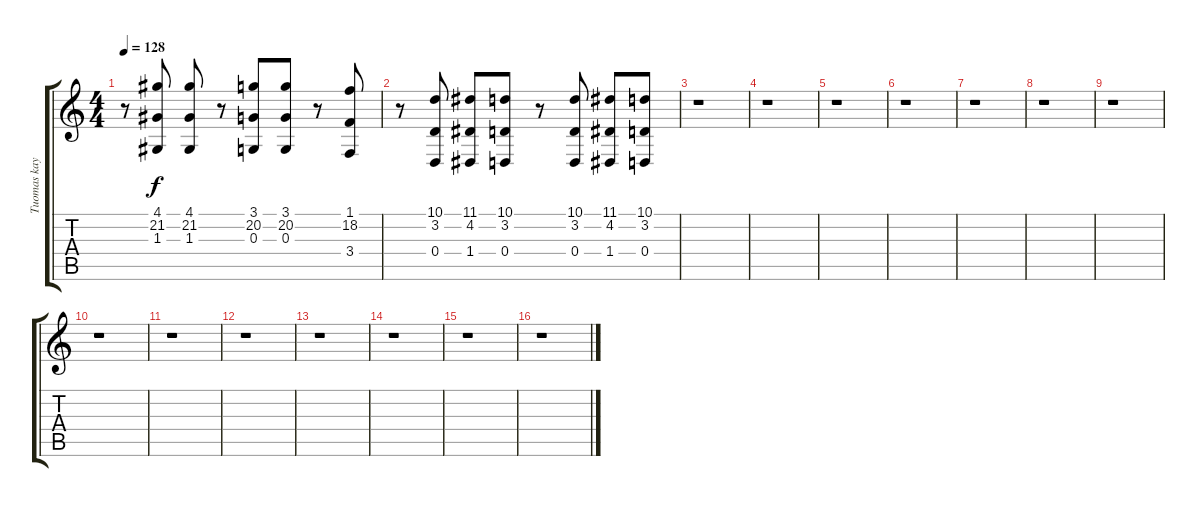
\track ("Tuomas kayboard4" "Tuomas kay") {instrument stringensemble1}
\staff {score tabs}
\tuning (E4 B3 G3 D3 A2 E2) {hide}
\ts (4 4)
\tempo 128
\clef g2
\ks c
r.8{dy f} (4.1 21.2 1.3).8 (4.1 21.2 1.3).8 r.8 (3.1 20.2 0.3).8 (3.1 20.2 0.3).8 r.8 (1.1 18.2 3.4).8 |
r.8 (10.1 3.2 0.4).8 (11.1 4.2 1.4).8 (10.1 3.2 0.4).8 r.8 (10.1 3.2 0.4).8 (11.1 4.2 1.4).8 (10.1 3.2 0.4).8 |
r.1 |
r.1 |
r.1 |
r.1 |
r.1 |
r.1 |
r.1 |
r.1 |
r.1 |
r.1 |
r.1 |
r.1 |
r.1 |
r.1
